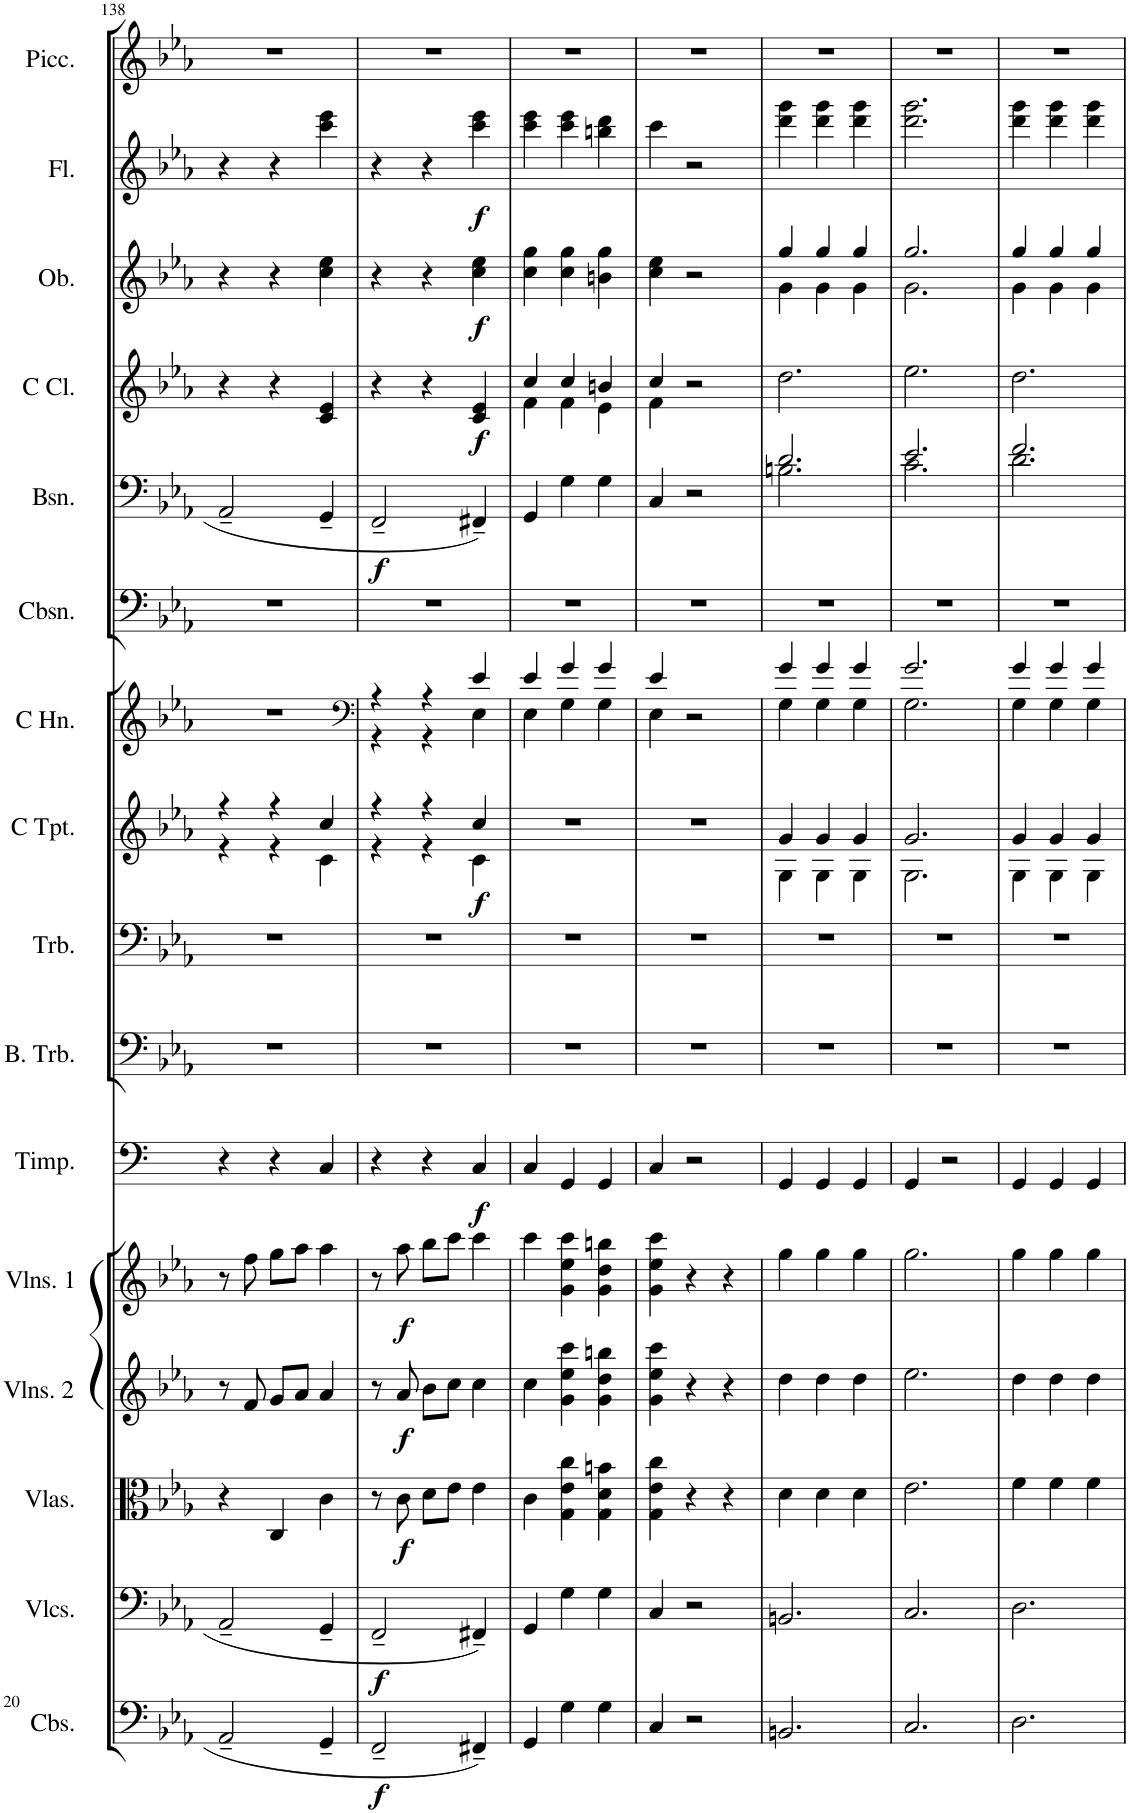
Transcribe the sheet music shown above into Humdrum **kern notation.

**kern	**dynam	**kern	**dynam	**kern	**dynam	**kern	**dynam	**kern	**dynam	**kern	**dynam	**kern	**kern	**kern	**dynam	**kern	**kern	**kern	**dynam	**kern	**dynam	**kern	**dynam	**kern	**dynam	**kern
*part16	*part16	*part15	*part15	*part14	*part14	*part13	*part13	*part12	*part12	*part11	*part11	*part10	*part9	*part8	*part8	*part7	*part6	*part5	*part5	*part4	*part4	*part3	*part3	*part2	*part2	*part1
*staff16	*staff16	*staff15	*staff15	*staff14	*staff14	*staff13	*staff13	*staff12	*staff12	*staff11	*staff11	*staff10	*staff9	*staff8	*staff8	*staff7	*staff6	*staff5	*staff5	*staff4	*staff4	*staff3	*staff3	*staff2	*staff2	*staff1
*I"Contrabasses	*	*I"Violoncellos	*	*I"Violas	*	*I"Violins 2	*	*I"Violins 1	*	*I"Timpani	*	*I"Bass Trombone	*I"Trombone	*I"C Trumpet	*	*I"C Horns	*I"Contrabassoon	*I"Bassoon	*	*I"C Clarinet	*	*I"Oboe	*	*I"Flute	*	*I"Piccolo
*I'Cbs.	*	*I'Vlcs.	*	*I'Vlas.	*	*I'Vlns. 2	*	*I'Vlns. 1	*	*I'Timp.	*	*I'B. Trb.	*I'Trb.	*I'C Tpt.	*	*I'C Hn.	*I'Cbsn.	*I'Bsn.	*	*I'C Cl.	*	*I'Ob.	*	*I'Fl.	*	*I'Picc.
!!LO:PB:g=z
*clefF4	*	*clefF4	*	*clefC3	*	*clefG2	*	*clefG2	*	*clefF4	*	*clefF4	*clefF4	*clefG2	*	*clefG2	*clefF4	*clefF4	*	*clefG2	*	*clefG2	*	*clefG2	*	*clefG2
*Trd7c12	*	*	*	*	*	*	*	*	*	*	*	*	*	*Trd1c2	*	*Trd4c7	*Trd7c12	*	*	*Trd1c2	*	*	*	*	*	*Trd-7c-12
*k[b-e-a-]	*	*k[b-e-a-]	*	*k[b-e-a-]	*	*k[b-e-a-]	*	*k[b-e-a-]	*	*k[]	*	*k[b-e-a-]	*k[b-e-a-]	*k[b-e-a-]	*	*k[b-e-a-]	*k[b-e-a-]	*k[b-e-a-]	*	*k[b-e-a-]	*	*k[b-e-a-]	*	*k[b-e-a-]	*	*k[b-e-a-]
*M3/4	*	*M3/4	*	*M3/4	*	*M3/4	*	*M3/4	*	*M3/4	*	*M3/4	*M3/4	*M3/4	*	*M3/4	*M3/4	*M3/4	*	*M3/4	*	*M3/4	*	*M3/4	*	*M3/4
=138	=138	=138	=138	=138	=138	=138	=138	=138	=138	=138	=138	=138	=138	=138	=138	=138	=138	=138	=138	=138	=138	=138	=138	=138	=138	=138
*	*	*	*	*	*	*	*	*	*	*	*	*	*	*^	*	*	*	*	*	*	*	*	*	*	*	*
2AA-~/	.	2AA-~/	.	4r	.	8r	.	8r	.	4r	.	2.r	2.r	4r	4r	.	2.r	2.r	2AA-~/	.	4r	.	4r	.	4r	.	2.r
.	.	.	.	.	.	8f/	.	8ff\	.	.	.	.	.	.	.	.	.	.	.	.	.	.	.	.	.	.	.
.	.	.	.	4C/	.	8g/L	.	8gg\L	.	4r	.	.	.	4r	4r	.	.	.	.	.	4r	.	4r	.	4r	.	.
.	.	.	.	.	.	8a-/J	.	8aa-\J	.	.	.	.	.	.	.	.	.	.	.	.	.	.	.	.	.	.	.
4GG~/	.	4GG~/	.	4c\	.	4a-/	.	4aa-\	.	4C/	.	.	.	4cc/	4c\	.	.	.	4GG~/	.	4c/ 4e-/	.	4cc\ 4ee-\	.	4ccc\ 4eee-\	.	.
=139	=139	=139	=139	=139	=139	=139	=139	=139	=139	=139	=139	=139	=139	=139	=139	=139	=139	=139	=139	=139	=139	=139	=139	=139	=139	=139	=139
*	*	*	*	*	*	*	*	*	*	*	*	*	*	*	*	*	*clefF4	*	*	*	*	*	*	*	*	*	*
*	*	*	*	*	*	*	*	*	*	*	*	*	*	*	*	*	*^	*	*	*	*	*	*	*	*	*	*
!	!LO:DY:b	!	!LO:DY:b	!	!	!	!	!	!	!	!	!	!	!	!	!	!	!	!	!	!LO:DY:b	!	!	!	!	!	!	!
2FF~/	f	2FF~/	f	8r	.	8r	.	8r	.	4r	.	2.r	2.r	4r	4r	.	4r	4r	2.r	2FF~/	f	4r	.	4r	.	4r	.	2.r
!	!	!	!	!	!LO:DY:b	!	!LO:DY:b	!	!LO:DY:b	!	!	!	!	!	!	!	!	!	!	!	!	!	!	!	!	!	!	!
.	.	.	.	8c\	f	8a-/	f	8aa-\	f	.	.	.	.	.	.	.	.	.	.	.	.	.	.	.	.	.	.	.
.	.	.	.	8d\L	.	8b-\L	.	8bb-\L	.	4r	.	.	.	4r	4r	.	4r	4r	.	.	.	4r	.	4r	.	4r	.	.
.	.	.	.	8e-\J	.	8cc\J	.	8ccc\J	.	.	.	.	.	.	.	.	.	.	.	.	.	.	.	.	.	.	.	.
!	!	!	!	!	!	!	!	!	!	!	!LO:DY:b	!	!	!	!	!LO:DY:b	!	!	!	!	!	!	!LO:DY:b	!	!LO:DY:b	!	!LO:DY:b	!
4FF#X~/	.	4FF#X~/	.	4e-\	.	4cc\	.	4ccc\	.	4C/	f	.	.	4cc/	4c\	f	4e-/	4E-\	.	4FF#X~/	.	4c/ 4e-/	f	4cc\ 4ee-\	f	4ccc\ 4eee-\	f	.
*	*	*	*	*	*	*	*	*	*	*	*	*	*	*v	*v	*	*	*	*	*	*	*	*	*	*	*	*	*
=140	=140	=140	=140	=140	=140	=140	=140	=140	=140	=140	=140	=140	=140	=140	=140	=140	=140	=140	=140	=140	=140	=140	=140	=140	=140	=140	=140
*	*	*	*	*	*	*	*	*	*	*	*	*	*	*	*	*	*	*	*	*	*^	*	*	*	*	*	*
4GG/	.	4GG/	.	4c\	.	4cc\	.	4ccc\	.	4C/	.	2.r	2.r	2.r	.	4e-/	4E-\	2.r	4GG/	.	4cc/	4f\	.	4cc\ 4gg\	.	4ccc\ 4eee-\	.	2.r
4G\	.	4G\	.	4G\ 4e-\ 4cc\	.	4g\ 4ee-\ 4ccc\	.	4g\ 4ee-\ 4ccc\	.	4GG/	.	.	.	.	.	4g/	4G\	.	4G\	.	4cc/	4f\	.	4cc\ 4gg\	.	4ccc\ 4eee-\	.	.
4G\	.	4G\	.	4G\ 4d\ 4bn\	.	4g\ 4dd\ 4bbn\	.	4g\ 4dd\ 4bbn\	.	4GG/	.	.	.	.	.	4g/	4G\	.	4G\	.	4bn/	4e-\	.	4bn\ 4gg\	.	4bbn\ 4ddd\	.	.
=141	=141	=141	=141	=141	=141	=141	=141	=141	=141	=141	=141	=141	=141	=141	=141	=141	=141	=141	=141	=141	=141	=141	=141	=141	=141	=141	=141	=141
4C/	.	4C/	.	4G\ 4e-\ 4cc\	.	4g\ 4ee-\ 4ccc\	.	4g\ 4ee-\ 4ccc\	.	4C/	.	2.r	2.r	2.r	.	4e-/	4E-\	2.r	4C/	.	4cc/	4f\	.	4cc\ 4ee-\	.	4ccc\	.	2.r
2r	.	2r	.	4r	.	4r	.	4r	.	2r	.	.	.	.	.	2r	2ryy	.	2r	.	2r	2ryy	.	2r	.	2r	.	.
.	.	.	.	4r	.	4r	.	4r	.	.	.	.	.	.	.	.	.	.	.	.	.	.	.	.	.	.	.	.
*	*	*	*	*	*	*	*	*	*	*	*	*	*	*	*	*	*	*	*	*	*v	*v	*	*	*	*	*	*
=142	=142	=142	=142	=142	=142	=142	=142	=142	=142	=142	=142	=142	=142	=142	=142	=142	=142	=142	=142	=142	=142	=142	=142	=142	=142	=142	=142
*	*	*	*	*	*	*	*	*	*	*	*	*	*	*^	*	*	*	*	*^	*	*	*	*^	*	*	*	*
2.BBn/	.	2.BBn/	.	4d\	.	4dd\	.	4gg\	.	4GG/	.	2.r	2.r	4g/	4G\	.	4g/	4G\	2.r	2.d/	2.Bn\	.	2.dd\	.	4gg/	4g\	.	4ddd\ 4ggg\	.	2.r
.	.	.	.	4d\	.	4dd\	.	4gg\	.	4GG/	.	.	.	4g/	4G\	.	4g/	4G\	.	.	.	.	.	.	4gg/	4g\	.	4ddd\ 4ggg\	.	.
.	.	.	.	4d\	.	4dd\	.	4gg\	.	4GG/	.	.	.	4g/	4G\	.	4g/	4G\	.	.	.	.	.	.	4gg/	4g\	.	4ddd\ 4ggg\	.	.
=143	=143	=143	=143	=143	=143	=143	=143	=143	=143	=143	=143	=143	=143	=143	=143	=143	=143	=143	=143	=143	=143	=143	=143	=143	=143	=143	=143	=143	=143	=143
2.C/	.	2.C/	.	2.e-\	.	2.ee-\	.	2.gg\	.	4GG/	.	2.r	2.r	2.g/	2.G\	.	2.g/	2.G\	2.r	2.e-/	2.c\	.	2.ee-\	.	2.gg/	2.g\	.	2.ddd\ 2.ggg\	.	2.r
.	.	.	.	.	.	.	.	.	.	2r	.	.	.	.	.	.	.	.	.	.	.	.	.	.	.	.	.	.	.	.
=144	=144	=144	=144	=144	=144	=144	=144	=144	=144	=144	=144	=144	=144	=144	=144	=144	=144	=144	=144	=144	=144	=144	=144	=144	=144	=144	=144	=144	=144	=144
2.D\	.	2.D\	.	4f\	.	4dd\	.	4gg\	.	4GG/	.	2.r	2.r	4g/	4G\	.	4g/	4G\	2.r	2.f/	2.d\	.	2.dd\	.	4gg/	4g\	.	4ddd\ 4ggg\	.	2.r
.	.	.	.	4f\	.	4dd\	.	4gg\	.	4GG/	.	.	.	4g/	4G\	.	4g/	4G\	.	.	.	.	.	.	4gg/	4g\	.	4ddd\ 4ggg\	.	.
.	.	.	.	4f\	.	4dd\	.	4gg\	.	4GG/	.	.	.	4g/	4G\	.	4g/	4G\	.	.	.	.	.	.	4gg/	4g\	.	4ddd\ 4ggg\	.	.
*	*	*	*	*	*	*	*	*	*	*	*	*	*	*v	*v	*	*	*	*	*v	*v	*	*	*	*v	*v	*	*	*	*
*	*	*	*	*	*	*	*	*	*	*	*	*	*	*	*	*v	*v	*	*	*	*	*	*	*	*	*	*
=	=	=	=	=	=	=	=	=	=	=	=	=	=	=	=	=	=	=	=	=	=	=	=	=	=	=
*-	*-	*-	*-	*-	*-	*-	*-	*-	*-	*-	*-	*-	*-	*-	*-	*-	*-	*-	*-	*-	*-	*-	*-	*-	*-	*-
